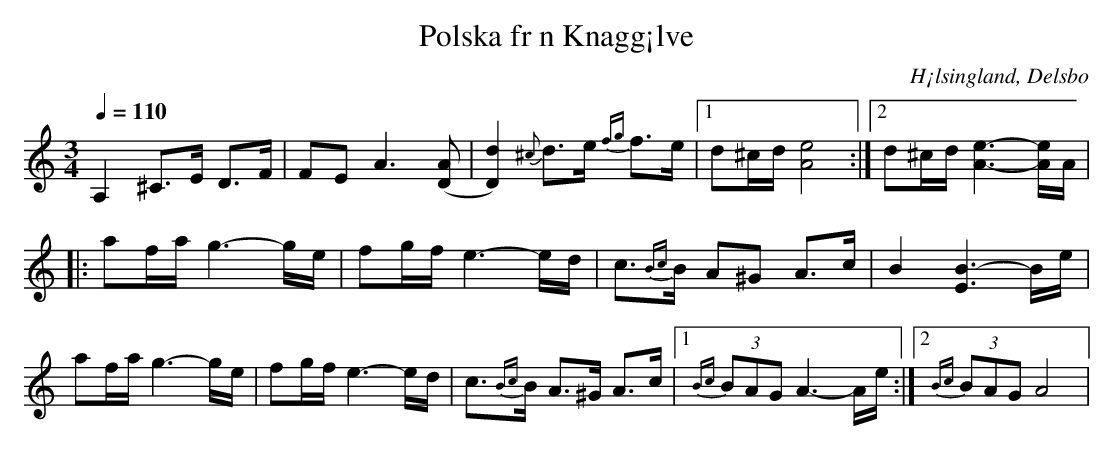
X:1
T: Polska fr n Knagg¡lve
O: H¡lsingland, Delsbo
M: 3/4
K: Am
Q: 1/4=110
A,2 ^C>E D>F|FE A3 [(DA]|[D)d]2 {^c}d>e {fg}f>e|[1d^c/d/ [Ae]4:|[2 d^c/d/ [Ae]3-[Ae]/A/|
|:af/a/ g3 -g/e/| fg/f/ e3- e/d/ |c>{Bc}B A^G A>c|B2 [E B]3- B/e/ |
af/a/ g3 -g/e/|fg/f/ e3- e/d/|c>{Bc}B A>^G A>c |[1 {Bc}(3BAG A3 - A/e/ :|[2 {Bc}(3BAG A4 |
